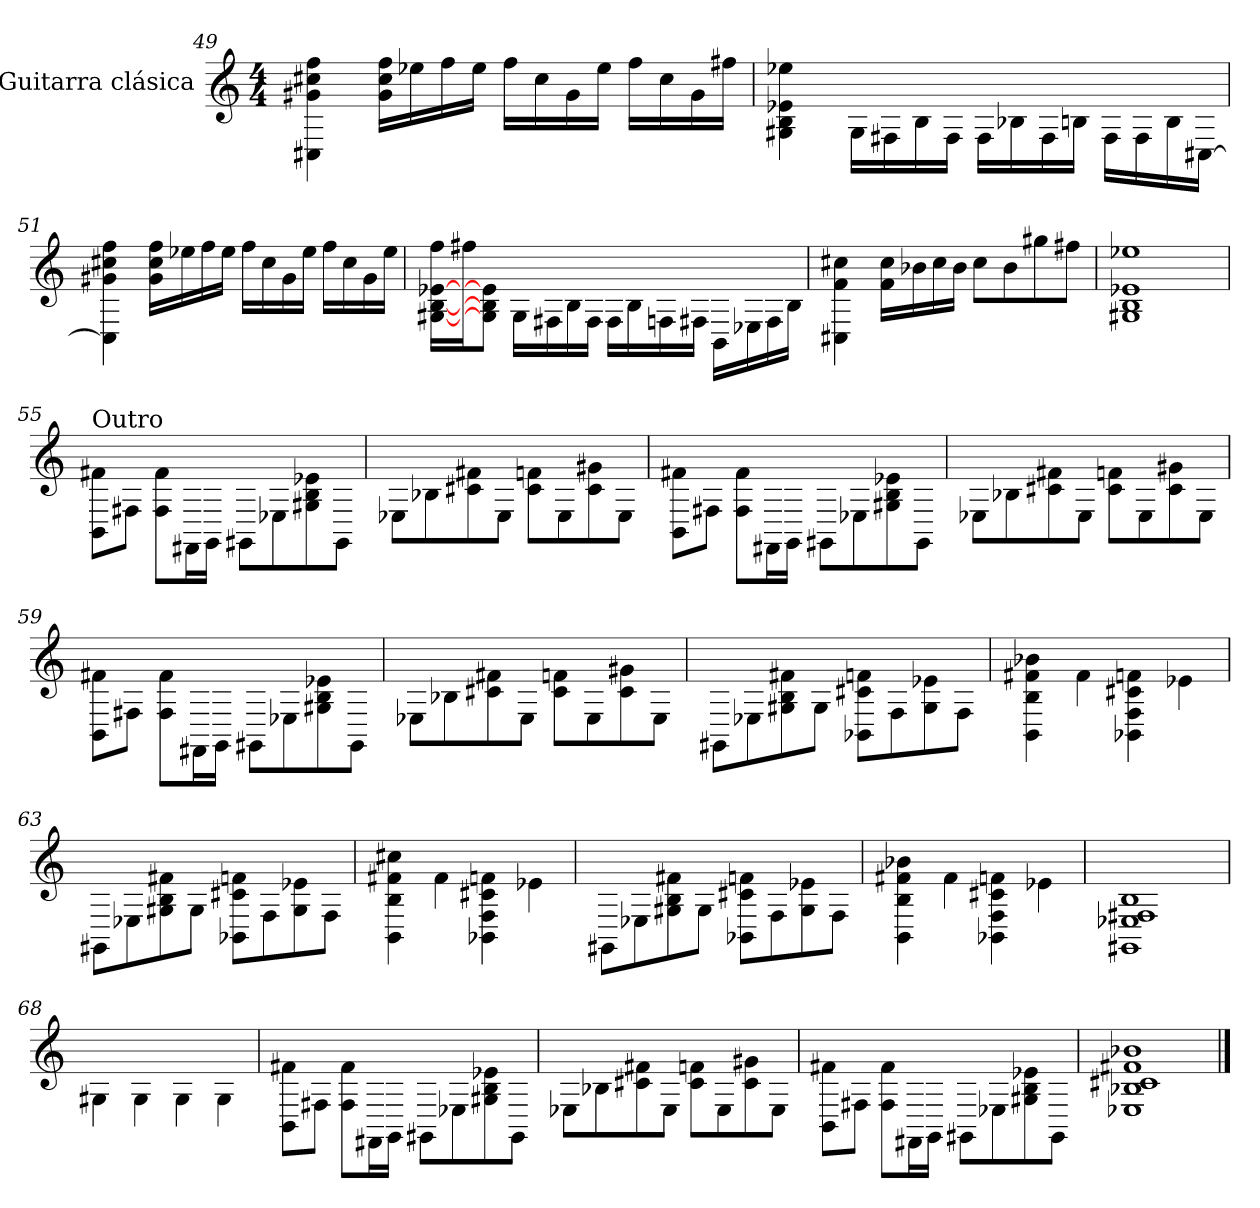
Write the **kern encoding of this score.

**kern
*part1
*staff1
*I"Guitarra clásica
*I'Guit.
!!LO:LB:g=z
*
*k[]
*M4/4
=49
4C#\ 4g#\ 4cc#\ 4ff\
16g#\ 16cc#\ 16ff\LL
16ee-\
16ff\
16ee-\JJ
16ff\LL
16cc#\
16g#\
16ee-\JJ
16ff\LL
16cc#\
16g#\
16ff#\JJ
=50
4G#\ 4B\ 4e-\ 4ee-\
16G#\LL
16F#\
16B\
16F#\JJ
16F#\LL
16B-\
16F#\
16B\JJ
16F#\LL
16F#\
16B\
[16C#\JJ
!!LO:LB:g=z
=51
4C#\] 4g#\ 4cc#\ 4ff\
16g#\ 16cc#\ 16ff\LL
16ee-\
16ff\
16ee-\JJ
16ff\LL
16cc#\
16g#\
16ee-\JJ
16ff\LL
16cc#\
16g#\
16ee-\JJ
=52
[16G#\ [16B\ [16e-\ 16ff\LL
16ff#\J
8G#\] 8B\] 8e-\]J
16G#\LL
16F#\
16B\
16F#\JJ
16F#\LL
16B\
16F\
16F#\JJ
16BB\LL
16E-\
16F#\
16B\JJ
!!LO:LB:g=z
=53
4C#\ 4f\ 4cc#\
16f\ 16cc#\LL
16b-\
16cc#\
16b-\JJ
8cc#\L
8b-\
8gg#\
8ff#\J
=54
1G# 1B 1e- 1ee-
=55
!LO:TX:a:t=Outro
8BB\ 8f#\L
8F#\J
8F#\ 8f#\L
16FF#\L
16GG\JJ
8GG#\L
8E-\
8G#\ 8B\ 8e-\
8GG#\J
=56
8E-\L
8B-\
8c#\ 8f#\
8E-\J
8c#\ 8f\L
8E-\
8c#\ 8g#\
8E-\J
=57
8BB\ 8f#\L
8F#\J
8F#\ 8f#\L
16FF#\L
16GG\JJ
8GG#\L
8E-\
8G#\ 8B\ 8e-\
8GG#\J
!!LO:LB:g=z
=58
8E-\L
8B-\
8c#\ 8f#\
8E-\J
8c#\ 8f\L
8E-\
8c#\ 8g#\
8E-\J
=59
8BB\ 8f#\L
8F#\J
8F#\ 8f#\L
16FF#\L
16GG\JJ
8GG#\L
8E-\
8G#\ 8B\ 8e-\
8GG#\J
=60
8E-\L
8B-\
8c#\ 8f#\
8E-\J
8c#\ 8f\L
8E-\
8c#\ 8g#\
8E-\J
=61
8GG#\L
8E-\
8G#\ 8B\ 8f#\
8G#\J
8BB-\ 8c#\ 8f\L
8F\
8G#\ 8e-\
8F\J
=62
4BB\ 4B\ 4f#\ 4b-\
4f#\
4BB-\ 4F\ 4c#\ 4f\
4e-\
!!LO:LB:g=z
=63
8GG#\L
8E-\
8G#\ 8B\ 8f#\
8G#\J
8BB-\ 8c#\ 8f\L
8F\
8G#\ 8e-\
8F\J
=64
4BB\ 4B\ 4f#\ 4cc#\
4f#\
4BB-\ 4F\ 4c#\ 4f\
4e-\
=65
8GG#\L
8E-\
8G#\ 8B\ 8f#\
8G#\J
8BB-\ 8c#\ 8f\L
8F\
8G#\ 8e-\
8F\J
=66
4BB\ 4B\ 4f#\ 4b-\
4f#\
4BB-\ 4F\ 4c#\ 4f\
4e-\
=67
1GG# 1E- 1F# 1B
=68
4G#\
4G#\
4G#\
4G#\
=69
8BB\ 8f#\L
8F#\J
8F#\ 8f#\L
16FF#\L
16GG\JJ
8GG#\L
8E-\
8G#\ 8B\ 8e-\
8GG#\J
!!LO:LB:g=z
=70
8E-\L
8B-\
8c#\ 8f#\
8E-\J
8c#\ 8f\L
8E-\
8c#\ 8g#\
8E-\J
=71
8BB\ 8f#\L
8F#\J
8F#\ 8f#\L
16FF#\L
16GG\JJ
8GG#\L
8E-\
8G#\ 8B\ 8e-\
8GG#\J
=72
1E- 1B- 1c# 1f# 1b-
==
*-
